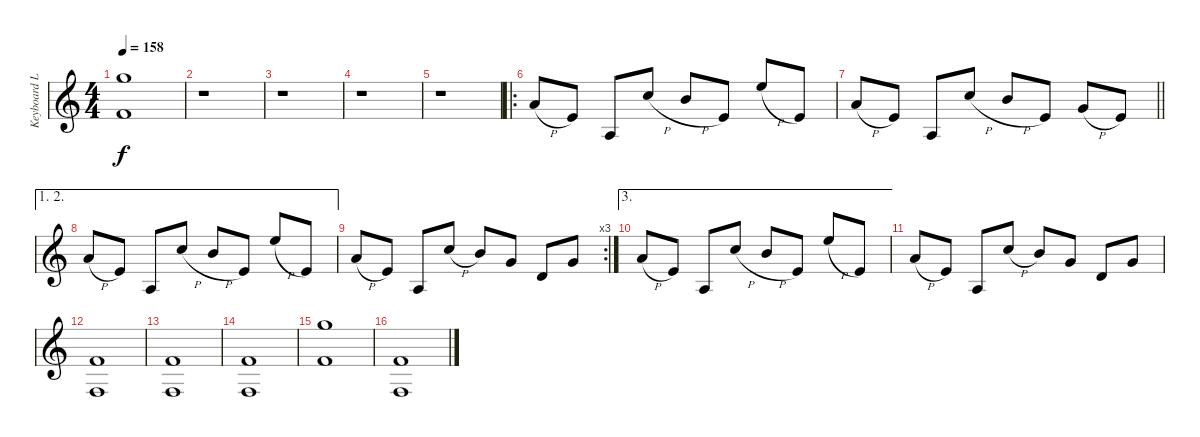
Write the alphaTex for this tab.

\track ("Keyboard Lead" "Keyboard L") {instrument lead1square}
\staff {score}
\tuning (E4 C4 G3 C3 G2 C2) {hide}
\ts (4 4)
\tempo 158
\clef g2
\ks c
(15.1 17.4).1{dy f} |
r.1 |
r.1 |
r.1 |
r.1 |
\ro
5.1{h}.8{instrument lead1square} 0.1.8 9.4.8 8.1{h}.8 7.1{h}.8 0.1.8 12.1{h}.8 0.1.8 |
\barLineRight lightlight
5.1{h}.8 0.1.8 9.4.8 8.1{h}.8 7.1{h}.8 0.1.8 3.1{h}.8 0.1.8 |
\ae (1 2)
5.1{h}.8 0.1.8 9.4.8 8.1{h}.8 7.1{h}.8 0.1.8 12.1{h}.8 0.1.8 |
\rc 3
5.1{h}.8 0.1.8 9.4.8 8.1{h}.8 7.1.8 7.2.8 7.3.8 7.2.8 |
\ae 3
5.1{h}.8 0.1.8 9.4.8 8.1{h}.8 7.1{h}.8 0.1.8 12.1{h}.8 0.1.8 |
5.1{h}.8 0.1.8 9.4.8 8.1{h}.8 7.1.8 7.2.8 7.3.8 7.2.8 |
(5.2 5.4).1{instrument stringensemble1} |
(5.2 5.4).1 |
(5.2 5.4).1 |
(15.1 17.4).1 |
(17.4 17.6).1
